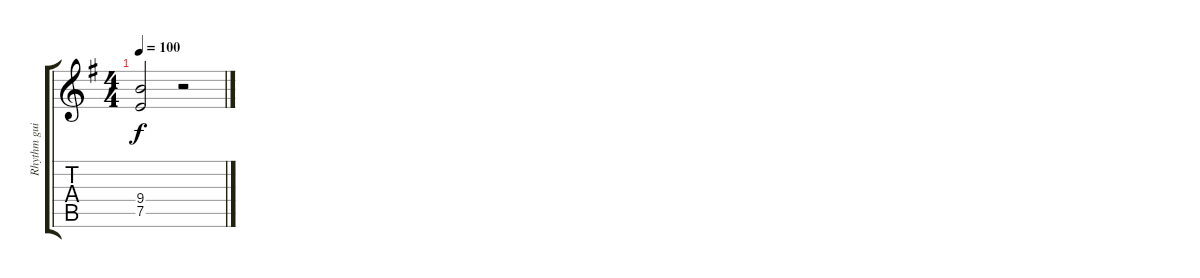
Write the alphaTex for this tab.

\track ("Rhythm guitar" "Rhythm gui") {instrument distortionguitar}
\staff {score tabs}
\tuning (E4 B3 G3 D3 A2 E2) {hide}
\ts (4 4)
\tempo 100
\clef g2
\ks g
(9.4{t} 7.5{t}).2{dy f} r.2
